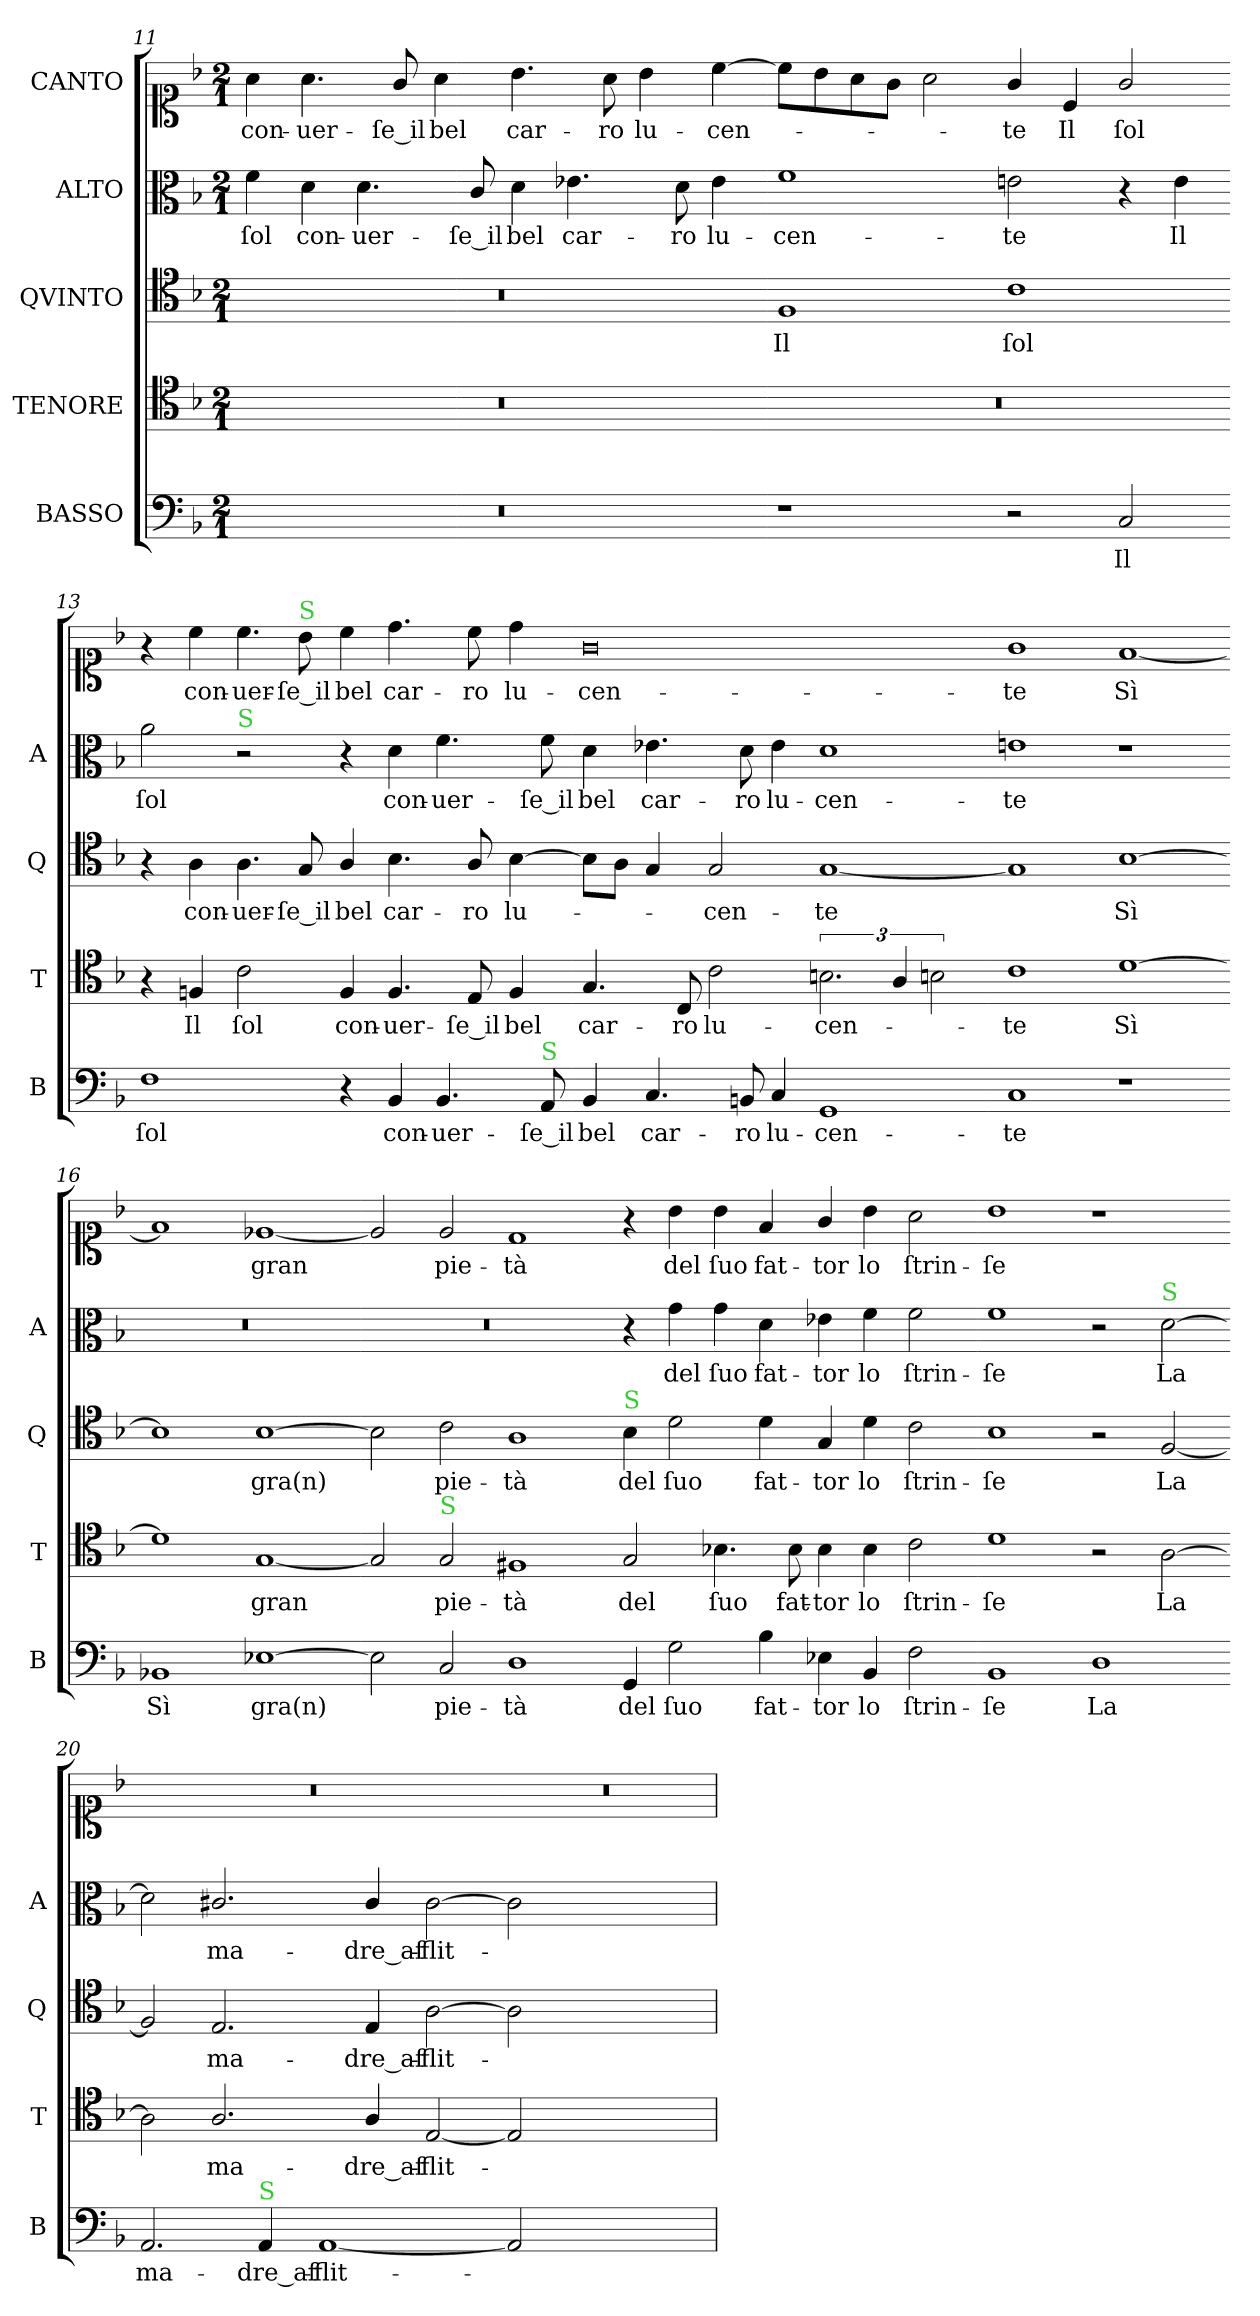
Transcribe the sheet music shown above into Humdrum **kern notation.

**kern	**text	**kern	**text	**kern	**text	**kern	**text	**kern	**text
*part5	*part5	*part4	*part4	*part3	*part3	*part2	*part2	*part1	*part1
*staff5	*staff5	*staff4	*staff4	*staff3	*staff3	*staff2	*staff2	*staff1	*staff1
*I"BASSO	*	*I"TENORE	*	*I"QVINTO	*	*I"ALTO	*	*I"CANTO	*
*I'B	*	*I'T	*	*I'Q	*	*I'A	*	*	*
*clefF4	*	*clefC4	*	*clefC4	*	*clefC3	*	*clefC1	*
*k[b-]	*	*k[b-]	*	*k[b-]	*	*k[b-]	*	*k[b-]	*
*F:	*	*F:	*	*F:	*	*F:	*	*F:	*
*M2/1	*	*M2/1	*	*M2/1	*	*M2/1	*	*M2/1	*
=11	=11	=11	=11	=11	=11	=11	=11	=11	=11
0r	.	0r	.	0r	.	4f\	ſol	4a\	con-
.	.	.	.	.	.	4d\	con-	4.a\	-uer-
.	.	.	.	.	.	4.d\	-uer-	.	.
.	.	.	.	.	.	.	.	8g/	-ſe_il
.	.	.	.	.	.	.	.	4a\	bel
.	.	.	.	.	.	8c/	-ſe_il	.	.
.	.	.	.	.	.	4d\	bel	4.b-\	car-
.	.	.	.	.	.	4.e-X\	car-	.	.
.	.	.	.	.	.	.	.	8a\	-ro
.	.	.	.	.	.	.	.	4b-\	lu-
.	.	.	.	.	.	8d\	-ro	.	.
.	.	.	.	.	.	4e-\	lu-	[4cc\	-cen-
=12-	=12-	=12-	=12-	=12-	=12-	=12-	=12-	=12-	=12-
1r	.	0r	.	1F	Il	1f	-cen-	8cc\L]	.
.	.	.	.	.	.	.	.	8b-\	.
.	.	.	.	.	.	.	.	8a\	.
.	.	.	.	.	.	.	.	8g\J	.
.	.	.	.	.	.	.	.	2a\	.
2r	.	.	.	1c	ſol	2en\	-te	4g/	-te
.	.	.	.	.	.	.	.	4c/	Il
2C/	Il	.	.	.	.	4r	.	2g/	ſol
.	.	.	.	.	.	4e\	Il	.	.
=13-	=13-	=13-	=13-	=13-	=13-	=13-	=13-	=13-	=13-
1F	ſol	4r	.	4r	.	2a\	ſol	4r	.
.	.	4Fn/	Il	4A\	con-	.	.	4cc\	con-
!	!	!	!	!	!	!LO:TX:a:color=limegreen:t=S	!	!	!
.	.	2c\	ſol	4.A\	-uer-	2r	.	4.cc\	-uer-
!	!	!	!	!	!	!	!	!LO:TX:a:color=limegreen:t=S	!
.	.	.	.	8G/	-ſe_il	.	.	8b-\	-ſe_il
4r	.	4F/	con-	4A/	bel	4r	.	4cc\	bel
4BB-/	con-	4.F/	-uer-	4.B-\	car-	4d\	con-	4.dd\	car-
4.BB-/	-uer-	.	.	.	.	4.f\	-uer-	.	.
.	.	8E/	-ſe_il	8A/	-ro	.	.	8cc\	-ro
.	.	4F/	bel	[4B-\	lu-	.	.	4dd\	lu-
!LO:TX:a:color=limegreen:t=S	!	!	!	!	!	!	!	!	!
8AA/	-ſe_il	.	.	.	.	8f\	-ſe_il	.	.
=14-	=14-	=14-	=14-	=14-	=14-	=14-	=14-	=14-	=14-
4BB-/	bel	4.G/	car-	8B-\L]	.	4d\	bel	0g	-cen-
.	.	.	.	8A\J	.	.	.	.	.
4.C/	car-	.	.	4G/	.	4.e-X\	car-	.	.
.	.	8C/	-ro	.	.	.	.	.	.
.	.	2c\	lu-	2G/	-cen-	.	.	.	.
8BBn/	-ro	.	.	.	.	8d\	-ro	.	.
4C/	lu-	.	.	.	.	4e-\	lu-	.	.
1GG	-cen-	3.Bn\	-cen-	[1G	-te	1d	-cen-	.	.
.	.	6A/	.	.	.	.	.	.	.
.	.	3Bn\	.	.	.	.	.	.	.
=15-	=15-	=15-	=15-	=15-	=15-	=15-	=15-	=15-	=15-
1C	-te	1c	-te	1G]	.	1en	-te	1g	-te
1r	.	[1d	Sì	[1B-	Sì	1r	.	[1f	Sì
=16-	=16-	=16-	=16-	=16-	=16-	=16-	=16-	=16-	=16-
1BB-X	Sì	1d]	.	1B-]	.	0r	.	1f]	.
[1E-X	gra(n)	[1G	gran	[1B-	gra(n)	.	.	[1e-X	gran
=17-	=17-	=17-	=17-	=17-	=17-	=17-	=17-	=17-	=17-
2E-]	.	2G]	.	2B-]	.	0r	.	2e-]	.
!	!	!LO:TX:a:color=limegreen:t=S	!	!	!	!	!	!	!
2C/	pie-	2G/	pie-	2c\	pie-	.	.	2e-/	pie-
1D	-tà	1F#X	-tà	1A	-tà	.	.	1d	-tà
=18-	=18-	=18-	=18-	=18-	=18-	=18-	=18-	=18-	=18-
!	!	!	!	!LO:TX:a:color=limegreen:t=S	!	!	!	!	!
4GG/	del	2G/	del	4B-\	del	4r	.	4r	.
2G\	ſuo	.	.	2d\	ſuo	4g\	del	4b-\	del
.	.	4.B-X\	ſuo	.	.	4g\	ſuo	4b-\	ſuo
4B-\	fat-	.	.	4d\	fat-	4d\	fat-	4f/	fat-
.	.	8B-\	fat-	.	.	.	.	.	.
4E-X\	-tor	4B-\	-tor	4G/	-tor	4e-X\	-tor	4g/	-tor
4BB-/	lo	4B-\	lo	4d\	lo	4f\	lo	4b-\	lo
2F\	ſtrin-	2c\	ſtrin-	2c\	ſtrin-	2f\	ſtrin-	2a\	ſtrin-
=19-	=19-	=19-	=19-	=19-	=19-	=19-	=19-	=19-	=19-
1BB-	-ſe	1d	-ſe	1B-	-ſe	1f	-ſe	1b-	-ſe
1D	La	2r	.	2r	.	2r	.	1r	.
!	!	!	!	!	!	!LO:TX:a:color=limegreen:t=S	!	!	!
.	.	[2A\	La	[2F/	La	[2d\	La	.	.
=20-	=20-	=20-	=20-	=20-	=20-	=20-	=20-	=20-	=20-
2.AA/	ma-	2A\]	.	2F/]	.	2d\]	.	0r	.
.	.	2.A/	ma-	2.E/	ma-	2.c#X/	ma-	.	.
!LO:TX:a:color=limegreen:t=S	!	!	!	!	!	!	!	!	!
4AA/	-dre_af-	.	.	.	.	.	.	.	.
[1AA	-flit-	.	.	.	.	.	.	.	.
.	.	4A/	-dre_af-	4E/	-dre_af-	4c#/	-dre_af-	.	.
.	.	[2E/	-flit-	[2A\	-flit-	[2c#\	-flit-	.	.
=21-	=21-	=21-	=21-	=21-	=21-	=21-	=21-	=21-	=21-
2AA]	.	2E/]	.	2A\]	.	2c#\]	.	0r	.
1.ryy	.	1.ryy	.	1.ryy	.	1.ryy	.	.	.
=	=	=	=	=	=	=	=	=	=
*-	*-	*-	*-	*-	*-	*-	*-	*-	*-
